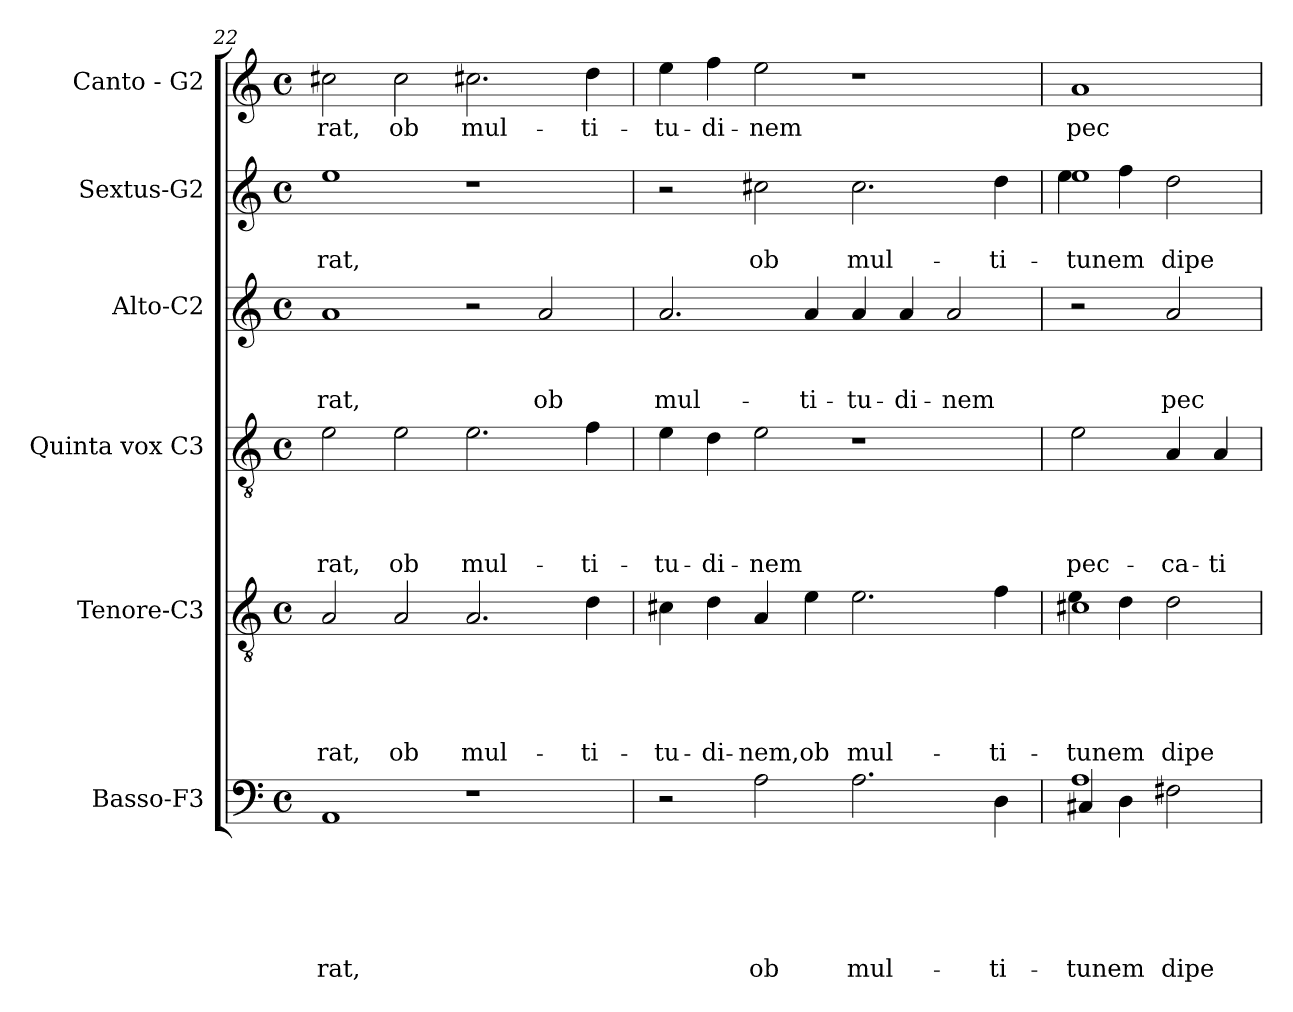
**kern	**text	**text	**text	**text	**text	**text	**kern	**text	**text	**text	**text	**text	**kern	**text	**text	**text	**text	**kern	**text	**text	**text	**kern	**text	**text	**kern	**text
*part6	*part6	*part6	*part6	*part6	*part6	*part6	*part5	*part5	*part5	*part5	*part5	*part5	*part4	*part4	*part4	*part4	*part4	*part3	*part3	*part3	*part3	*part2	*part2	*part2	*part1	*part1
*staff6	*staff6	*staff6	*staff6	*staff6	*staff6	*staff6	*staff5	*staff5	*staff5	*staff5	*staff5	*staff5	*staff4	*staff4	*staff4	*staff4	*staff4	*staff3	*staff3	*staff3	*staff3	*staff2	*staff2	*staff2	*staff1	*staff1
*I"Basso-F3	*	*	*	*	*	*	*I"Tenore-C3	*	*	*	*	*	*I"Quinta vox C3	*	*	*	*	*I"Alto-C2	*	*	*	*I"Sextus-G2	*	*	*I"Canto - G2	*
*clefF4	*	*	*	*	*	*	*clefGv2	*	*	*	*	*	*clefGv2	*	*	*	*	*clefG2	*	*	*	*clefG2	*	*	*clefG2	*
*k[]	*	*	*	*	*	*	*k[]	*	*	*	*	*	*k[]	*	*	*	*	*k[]	*	*	*	*k[]	*	*	*k[]	*
*C:	*	*	*	*	*	*	*C:	*	*	*	*	*	*C:	*	*	*	*	*C:	*	*	*	*C:	*	*	*C:	*
*M4/4	*	*	*	*	*	*	*M4/4	*	*	*	*	*	*M4/4	*	*	*	*	*M4/4	*	*	*	*M4/4	*	*	*M4/4	*
*met(c)	*	*	*	*	*	*	*met(c)	*	*	*	*	*	*met(c)	*	*	*	*	*met(c)	*	*	*	*met(c)	*	*	*met(c)	*
=22	=22	=22	=22	=22	=22	=22	=22	=22	=22	=22	=22	=22	=22	=22	=22	=22	=22	=22	=22	=22	=22	=22	=22	=22	=22	=22
!	!	!	!	!	!	!LO:LY:b	!	!	!	!	!	!LO:LY:b	!	!	!	!	!LO:LY:b	!	!	!	!LO:LY:b	!	!	!LO:LY:b	!	!LO:LY:b
1AA	.	.	.	.	.	-rat,	2A/	.	.	.	.	-rat,	2e\	.	.	.	-rat,	1a	.	.	-rat,	1ee	.	-rat,	2cc#X\	-rat,
!	!	!	!	!	!	!	!	!	!	!	!	!LO:LY:b	!	!	!	!	!LO:LY:b	!	!	!	!	!	!	!	!	!LO:LY:b
.	.	.	.	.	.	.	2A/	.	.	.	.	ob	2e\	.	.	.	ob	.	.	.	.	.	.	.	2cc#\	ob
!	!	!	!	!	!	!	!	!	!	!	!	!LO:LY:b	!	!	!	!	!LO:LY:b	!	!	!	!	!	!	!	!	!LO:LY:b
1r	.	.	.	.	.	.	2.A/	.	.	.	.	mul-	2.e\	.	.	.	mul-	2r	.	.	.	1r	.	.	2.cc#X\	mul-
!	!	!	!	!	!	!	!	!	!	!	!	!	!	!	!	!	!	!	!	!	!LO:LY:b	!	!	!	!	!
.	.	.	.	.	.	.	.	.	.	.	.	.	.	.	.	.	.	2a/	.	.	ob	.	.	.	.	.
!	!	!	!	!	!	!	!	!	!	!	!	!LO:LY:b	!	!	!	!	!LO:LY:b	!	!	!	!	!	!	!	!	!LO:LY:b
.	.	.	.	.	.	.	4d\	.	.	.	.	-ti-	4f\	.	.	.	-ti-	.	.	.	.	.	.	.	4dd\	-ti-
!!LO:PB:g=z
=23	=23	=23	=23	=23	=23	=23	=23	=23	=23	=23	=23	=23	=23	=23	=23	=23	=23	=23	=23	=23	=23	=23	=23	=23	=23	=23
!	!	!	!	!	!	!	!	!	!	!	!	!LO:LY:b	!	!	!	!	!LO:LY:b	!	!	!	!LO:LY:b	!	!	!	!	!LO:LY:b
2r	.	.	.	.	.	.	4c#X\	.	.	.	.	-tu-	4e\	.	.	.	-tu-	2.a/	.	.	mul-	2r	.	.	4ee\	-tu-
!	!	!	!	!	!	!	!	!	!	!	!	!LO:LY:b	!	!	!	!	!LO:LY:b	!	!	!	!	!	!	!	!	!LO:LY:b
.	.	.	.	.	.	.	4d\	.	.	.	.	-di-	4d\	.	.	.	-di-	.	.	.	.	.	.	.	4ff\	-di-
!	!	!	!	!	!	!LO:LY:b	!	!	!	!	!	!LO:LY:b	!	!	!	!	!LO:LY:b	!	!	!	!	!	!	!LO:LY:b	!	!LO:LY:b
2A\	.	.	.	.	.	ob	4A/	.	.	.	.	-nem,	2e\	.	.	.	-nem	.	.	.	.	2cc#X\	.	ob	2ee\	-nem
!	!	!	!	!	!	!	!	!	!	!	!	!LO:LY:b	!	!	!	!	!	!	!	!	!LO:LY:b	!	!	!	!	!
.	.	.	.	.	.	.	4e\	.	.	.	.	ob	.	.	.	.	.	4a/	.	.	-ti-	.	.	.	.	.
!	!	!	!	!	!	!LO:LY:b	!	!	!	!	!	!LO:LY:b	!	!	!	!	!	!	!	!	!LO:LY:b	!	!	!LO:LY:b	!	!
2.A\	.	.	.	.	.	mul-	2.e\	.	.	.	.	mul-	1r	.	.	.	.	4a/	.	.	-tu-	2.cc#\	.	mul-	1r	.
!	!	!	!	!	!	!	!	!	!	!	!	!	!	!	!	!	!	!	!	!	!LO:LY:b	!	!	!	!	!
.	.	.	.	.	.	.	.	.	.	.	.	.	.	.	.	.	.	4a/	.	.	-di-	.	.	.	.	.
!	!	!	!	!	!	!	!	!	!	!	!	!	!	!	!	!	!	!	!	!	!LO:LY:b	!	!	!	!	!
.	.	.	.	.	.	.	.	.	.	.	.	.	.	.	.	.	.	2a/	.	.	-nem	.	.	.	.	.
!	!	!	!	!	!	!LO:LY:b	!	!	!	!	!	!LO:LY:b	!	!	!	!	!	!	!	!	!	!	!	!LO:LY:b	!	!
4D\	.	.	.	.	.	-ti-	4f\	.	.	.	.	-ti-	.	.	.	.	.	.	.	.	.	4dd\	.	-ti-	.	.
=24	=24	=24	=24	=24	=24	=24	=24	=24	=24	=24	=24	=24	=24	=24	=24	=24	=24	=24	=24	=24	=24	=24	=24	=24	=24	=24
*^	*	*	*	*	*	*	*	*	*	*	*	*	*	*	*	*	*	*	*	*	*	*	*	*	*	*
!	!	!	!	!	!	!	!LO:LY:b	!	!	!	!	!	!LO:LY:b	!	!	!	!	!LO:LY:b	!	!	!	!	!	!	!LO:LY:b	!	!LO:LY:b
*	*	*	*	*	*	*	*	*^	*	*	*	*	*	*	*	*	*	*	*	*	*	*	*^	*	*	*	*
1A	4C#X/	.	.	.	.	.	-tunem-	1c#X	4e\	.	.	.	.	-tunem-	2e\	.	.	.	pec-	2r	.	.	.	1ee	4ee\	.	-tunem-	1a	pec-
.	4D\	.	.	.	.	.	.	.	4d\	.	.	.	.	.	.	.	.	.	.	.	.	.	.	.	4ff\	.	.	.	.
!	!	!	!	!	!	!	!LO:LY:b	!	!	!	!	!	!	!LO:LY:b	!	!	!	!	!LO:LY:b	!	!	!	!LO:LY:b	!	!	!	!LO:LY:b	!	!
.	2F#X\	.	.	.	.	.	-dipe-	.	2d\	.	.	.	.	-dipe-	4A/	.	.	.	-ca-	2a/	.	.	pec-	.	2dd\	.	-dipe-	.	.
!	!	!	!	!	!	!	!	!	!	!	!	!	!	!	!	!	!	!	!LO:LY:b	!	!	!	!	!	!	!	!	!	!
.	.	.	.	.	.	.	.	.	.	.	.	.	.	.	4A/	.	.	.	-ti	.	.	.	.	.	.	.	.	.	.
*v	*v	*	*	*	*	*	*	*	*	*	*	*	*	*	*	*	*	*	*	*	*	*	*	*v	*v	*	*	*	*
*	*	*	*	*	*	*	*v	*v	*	*	*	*	*	*	*	*	*	*	*	*	*	*	*	*	*	*	*
=	=	=	=	=	=	=	=	=	=	=	=	=	=	=	=	=	=	=	=	=	=	=	=	=	=	=
*-	*-	*-	*-	*-	*-	*-	*-	*-	*-	*-	*-	*-	*-	*-	*-	*-	*-	*-	*-	*-	*-	*-	*-	*-	*-	*-
